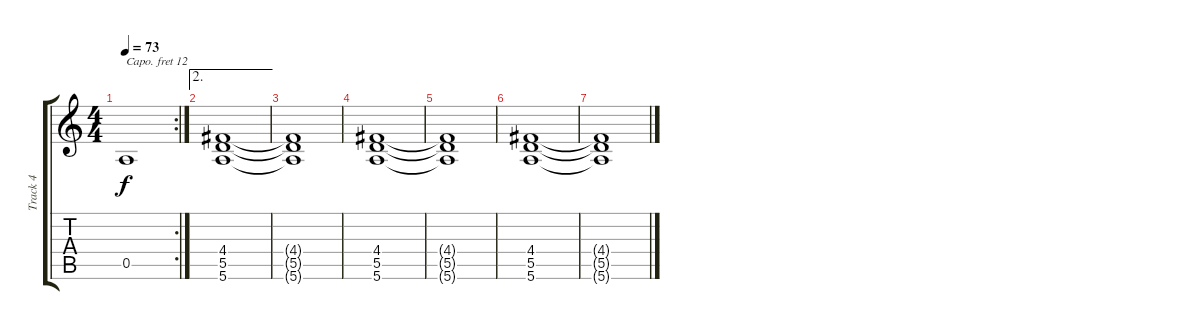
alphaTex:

\track ("Track 4" "Track 4") {instrument stringensemble1}
\staff {score tabs}
\capo 12
\tuning (E4 B3 G3 D3 A2 E2) {hide}
\rc 2
\ts (4 4)
\tempo 73
\clef g2
\ks c
0.5.1{dy f} |
\ae 2
(4.4 5.5 5.6).1 |
(4.4{t} 5.5{t} 5.6{t}).1 |
(4.4 5.5 5.6).1 |
(4.4{t} 5.5{t} 5.6{t}).1 |
(4.4 5.5 5.6).1 |
(4.4{t} 5.5{t} 5.6{t}).1
